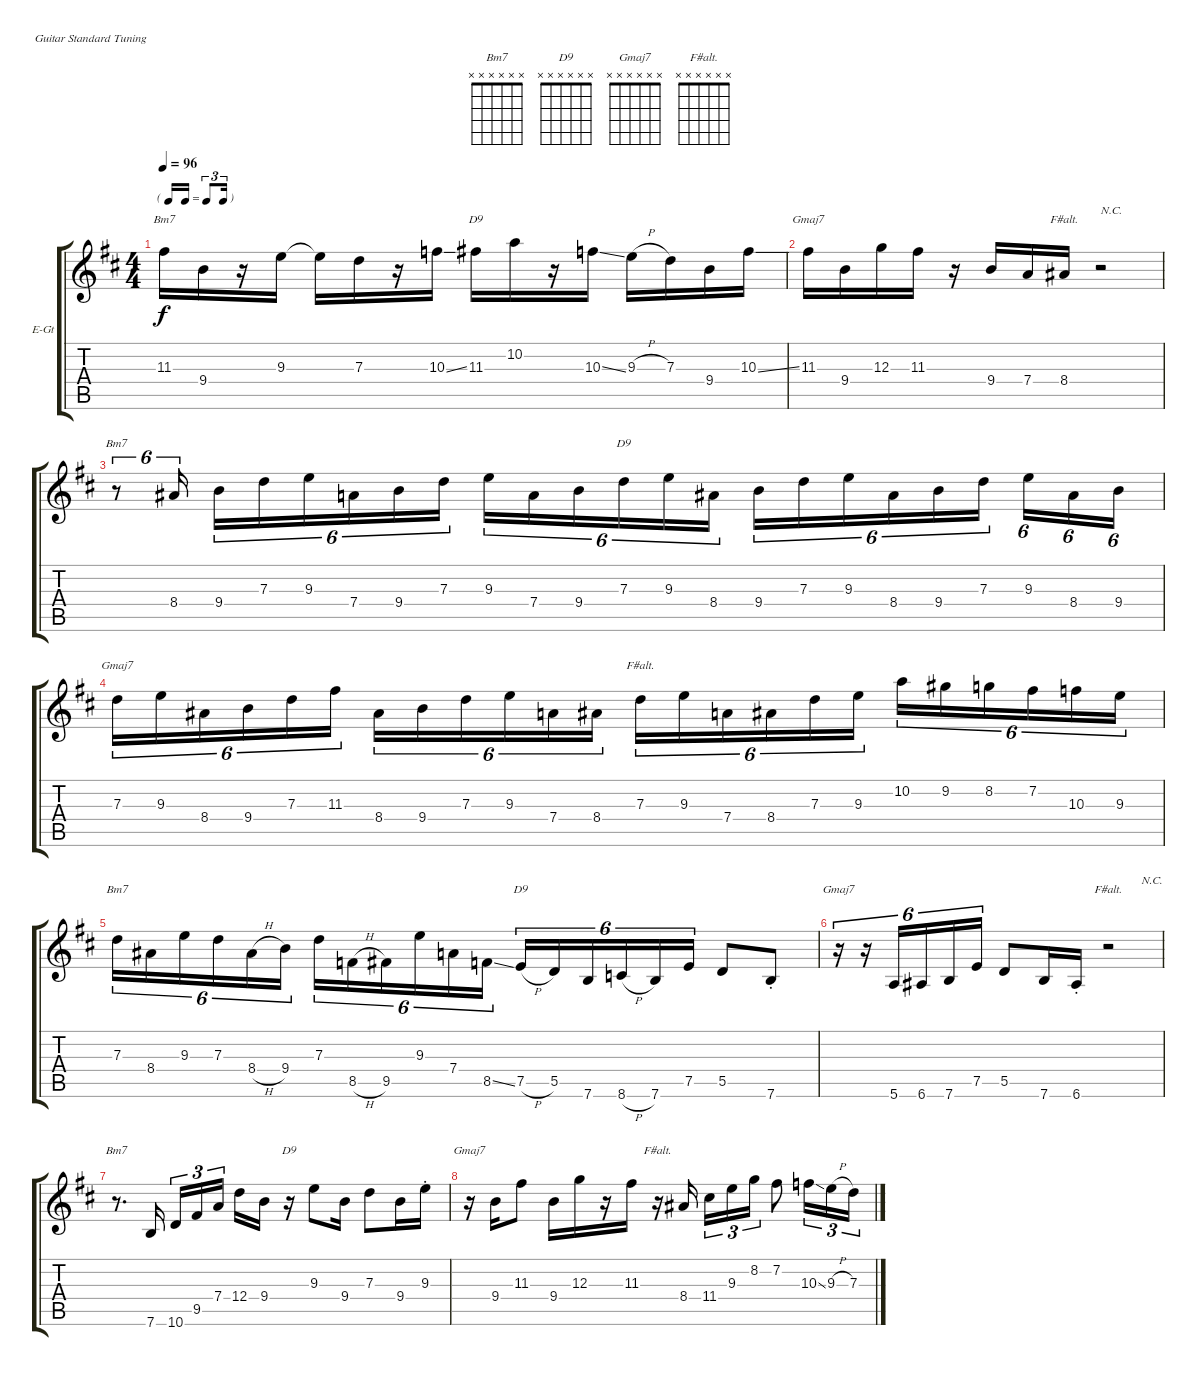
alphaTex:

\bracketExtendMode groupsimilarinstruments
\firstSystemTrackNameOrientation horizontal
\otherSystemsTrackNameOrientation horizontal
\track ("Guthrie Govan" "E-Gt") {instrument electricguitarjazz}
\staff {score tabs}
\tuning (E4 B3 G3 D3 A2 E2)
\chord ("Bm7" x x x x x x)
\chord ("D9" x x x x x x)
\chord ("Gmaj7" x x x x x x)
\chord ("F#alt." x x x x x x)
\ts (4 4)
\tf triplet16th
\tempo 96
\clef g2
\ks d
11.3.16{ch "Bm7" dy f} 9.4.16 r.16 9.3.16 9.3{t}.16 7.3.16 r.16 10.3{ss}.16 11.3.16{ch "D9"} 10.2.16 r.16 10.3{ss}.16 9.3{h}.16 7.3.16 9.4.16 10.3{ss}.16 |
11.3.16{ch "Gmaj7"} 9.4.16 12.3.16 11.3.16 r.16 9.4.16 7.4.16 8.4.16{ch "F#alt."} r.2{txt "N.C."} |
r.8{tu (6 4) ch "Bm7"} 8.4.16{tu (6 4)} 9.4.16{tu (6 4)} 7.3.16{tu (6 4)} 9.3.16{tu (6 4)} 7.4.16{tu (6 4)} 9.4.16{tu (6 4)} 7.3.16{tu (6 4)} 9.3.16{tu (6 4)} 7.4.16{tu (6 4)} 9.4.16{tu (6 4)} 7.3.16{tu (6 4) ch "D9"} 9.3.16{tu (6 4)} 8.4.16{tu (6 4)} 9.4.16{tu (6 4)} 7.3.16{tu (6 4)} 9.3.16{tu (6 4)} 8.4.16{tu (6 4)} 9.4.16{tu (6 4)} 7.3.16{tu (6 4)} 9.3.16{tu (6 4)} 8.4.16{tu (6 4)} 9.4.16{tu (6 4)} |
7.3.16{tu (6 4) ch "Gmaj7"} 9.3.16{tu (6 4)} 8.4.16{tu (6 4)} 9.4.16{tu (6 4)} 7.3.16{tu (6 4)} 11.3.16{tu (6 4)} 8.4.16{tu (6 4)} 9.4.16{tu (6 4)} 7.3.16{tu (6 4)} 9.3.16{tu (6 4)} 7.4.16{tu (6 4)} 8.4.16{tu (6 4)} 7.3.16{tu (6 4) ch "F#alt."} 9.3.16{tu (6 4)} 7.4.16{tu (6 4)} 8.4.16{tu (6 4)} 7.3.16{tu (6 4)} 9.3.16{tu (6 4)} 10.2.16{tu (6 4)} 9.2.16{tu (6 4)} 8.2.16{tu (6 4)} 7.2.16{tu (6 4)} 10.3.16{tu (6 4)} 9.3.16{tu (6 4)} |
7.3.16{tu (6 4) ch "Bm7"} 8.4.16{tu (6 4)} 9.3.16{tu (6 4)} 7.3.16{tu (6 4)} 8.4{h}.16{tu (6 4)} 9.4.16{tu (6 4)} 7.3.16{tu (6 4)} 8.5{h}.16{tu (6 4)} 9.5.16{tu (6 4)} 9.3.16{tu (6 4)} 7.4.16{tu (6 4)} 8.5{ss}.16{tu (6 4)} 7.5{h}.16{tu (6 4) ch "D9"} 5.5.16{tu (6 4)} 7.6.16{tu (6 4)} 8.6{h}.16{tu (6 4)} 7.6.16{tu (6 4)} 7.5.16{tu (6 4)} 5.5.8 7.6{st}.8 |
r.16{tu (6 4) ch "Gmaj7"} r.16{tu (6 4)} 5.6.16{tu (6 4)} 6.6.16{tu (6 4)} 7.6.16{tu (6 4)} 7.5.16{tu (6 4)} 5.5.8 7.6.16 6.6{st}.16 r.2{ch "F#alt." txt "           N.C."} |
r.8{d ch "Bm7"} 7.6.16 10.6.16{tu (3 2)} 9.5.16{tu (3 2)} 7.4.16{tu (3 2)} 12.4.16 9.4.16 r.16{ch "D9"} 9.3.8 9.4.16 7.3.8 9.4.16 9.3{st}.16 |
r.16{ch "Gmaj7"} 9.4.16 11.3.8 9.4.16 12.3.16 r.16 11.3.16 r.16{ch "F#alt."} 8.4.16 11.4.16{tu (3 2)} 9.3.16{tu (3 2)} 8.2.16{tu (3 2)} 7.2.8 10.3{ss}.16{tu (3 2)} 9.3{h}.16{tu (3 2)} 7.3.16{tu (3 2)}
